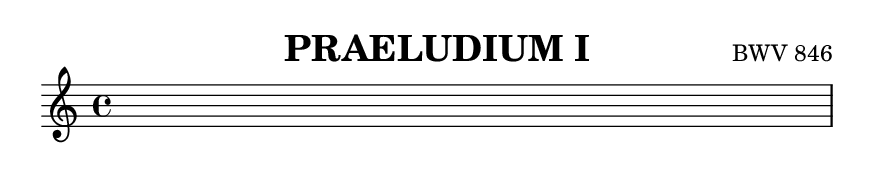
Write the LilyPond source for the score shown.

%% Generated by lilypond-book
%% Options: [exampleindent=10.16\mm,indent=0\mm,line-width=160\mm,noragged-right,paper-height=845.047\pt,paper-width=597.508\pt,papersize="a5",quote]
\include "lilypond-book-preamble.ly"


% ****************************************************************
% Start cut-&-pastable-section
% ****************************************************************

#(ly:set-option 'eps-box-padding 3.000000)



\paper {
  #(set-paper-size "a5")
  indent = 0\mm
  ragged-right = ##f
}

\layout {
  
}




% ****************************************************************
% ly snippet:
% ****************************************************************
\sourcefileline 914
\book {
  \paper {
    indent = 0\mm
    scoreTitleMarkup = \markup {
      \fill-line {
        \null
        \fontsize #4 \bold \fromproperty #'header:piece
        \fromproperty #'header:opus
      }
    }
  }
  \header { tagline = ##f }
  \score {
    \header {
      piece = "PRAELUDIUM I"
      opus = "BWV 846"
    }
    { s1 }
  }
}


% ****************************************************************
% end ly snippet
% ****************************************************************
